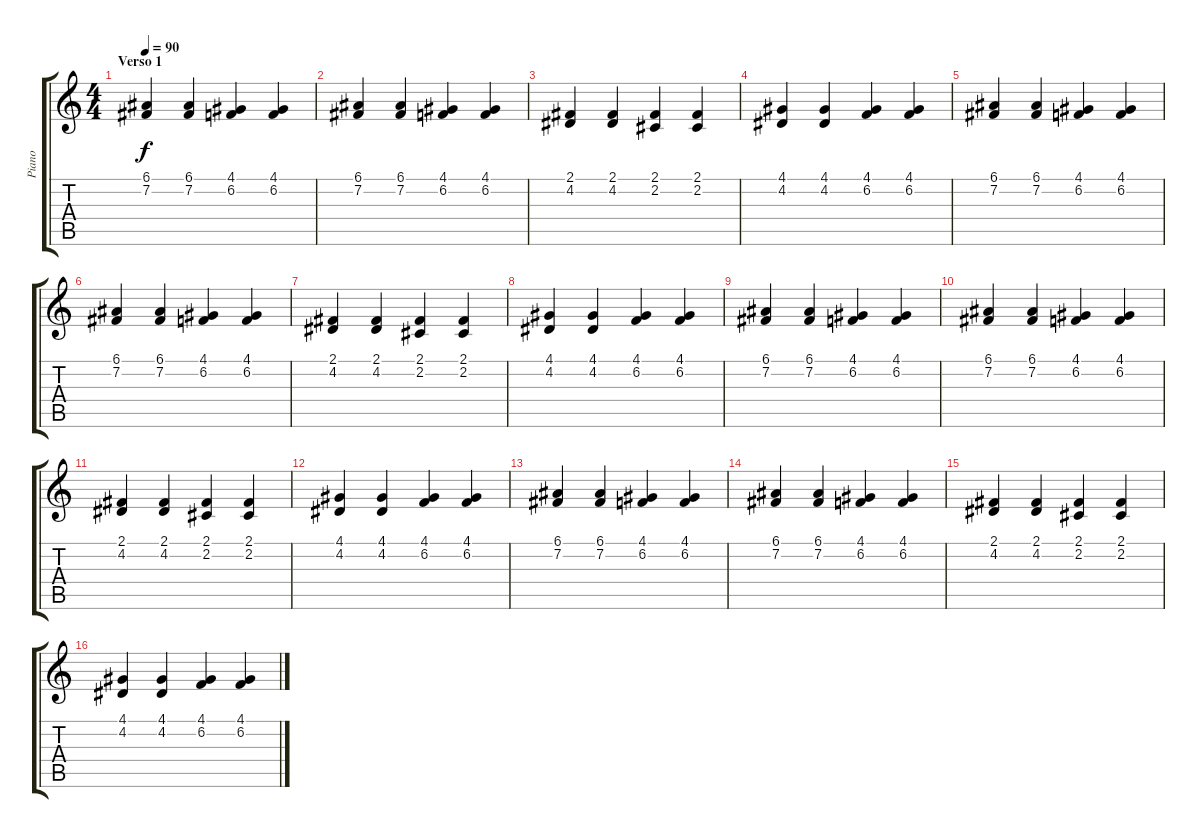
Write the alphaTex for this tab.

\track ("Piano" "Piano") {instrument electricpiano2}
\staff {score tabs}
\tuning (E4 B3 G3 D3 A2 E2) {hide}
\ts (4 4)
\section ("" "Verso 1")
\tempo 90
\clef g2
\ks c
(6.1 7.2).4{dy f instrument electricpiano2} (6.1 7.2).4 (4.1 6.2).4 (4.1 6.2).4 |
(6.1 7.2).4 (6.1 7.2).4 (4.1 6.2).4 (4.1 6.2).4 |
(2.1 4.2).4 (2.1 4.2).4 (2.1 2.2).4 (2.1 2.2).4 |
(4.1 4.2).4 (4.1 4.2).4 (4.1 6.2).4 (4.1 6.2).4 |
(6.1 7.2).4 (6.1 7.2).4 (4.1 6.2).4 (4.1 6.2).4 |
(6.1 7.2).4 (6.1 7.2).4 (4.1 6.2).4 (4.1 6.2).4 |
(2.1 4.2).4 (2.1 4.2).4 (2.1 2.2).4 (2.1 2.2).4 |
(4.1 4.2).4 (4.1 4.2).4 (4.1 6.2).4 (4.1 6.2).4 |
(6.1 7.2).4 (6.1 7.2).4 (4.1 6.2).4 (4.1 6.2).4 |
(6.1 7.2).4 (6.1 7.2).4 (4.1 6.2).4 (4.1 6.2).4 |
(2.1 4.2).4 (2.1 4.2).4 (2.1 2.2).4 (2.1 2.2).4 |
(4.1 4.2).4 (4.1 4.2).4 (4.1 6.2).4 (4.1 6.2).4 |
(6.1 7.2).4 (6.1 7.2).4 (4.1 6.2).4 (4.1 6.2).4 |
(6.1 7.2).4 (6.1 7.2).4 (4.1 6.2).4 (4.1 6.2).4 |
(2.1 4.2).4 (2.1 4.2).4 (2.1 2.2).4 (2.1 2.2).4 |
(4.1 4.2).4 (4.1 4.2).4 (4.1 6.2).4 (4.1 6.2).4
